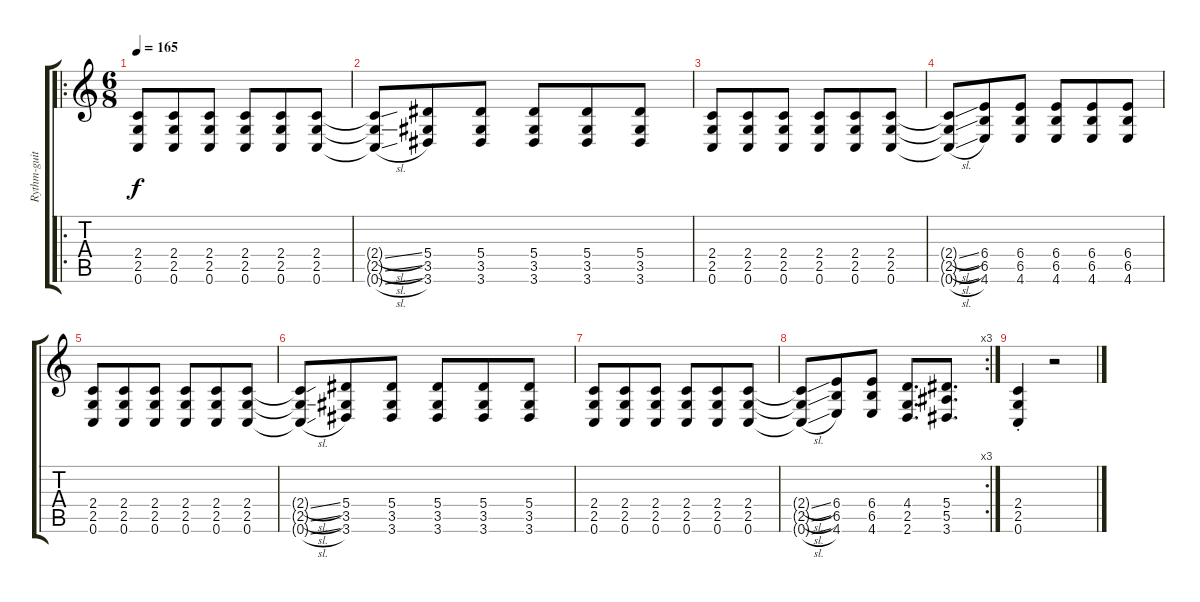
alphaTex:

\track ("Rythm-guitar" "Rythm-guit") {instrument distortionguitar}
\staff {score tabs}
\tuning (C4 G3 Eb3 Bb2 F2 C2) {hide}
\ro
\ts (6 8)
\tempo 165
\clef g2
\ks c
(2.4 2.5 0.6).8{dy f} (2.4 2.5 0.6).8 (2.4 2.5 0.6).8 (2.4 2.5 0.6).8 (2.4 2.5 0.6).8 (2.4 2.5 0.6).8 |
(2.4{sl t} 2.5{sl t} 0.6{sl t}).8 (5.4 3.5 3.6).8 (5.4 3.5 3.6).8 (5.4 3.5 3.6).8 (5.4 3.5 3.6).8 (5.4 3.5 3.6).8 |
(2.4 2.5 0.6).8 (2.4 2.5 0.6).8 (2.4 2.5 0.6).8 (2.4 2.5 0.6).8 (2.4 2.5 0.6).8 (2.4 2.5 0.6).8 |
(2.4{sl t} 2.5{sl t} 0.6{sl t}).8 (6.4 6.5 4.6).8 (6.4 6.5 4.6).8 (6.4 6.5 4.6).8 (6.4 6.5 4.6).8 (6.4 6.5 4.6).8 |
(2.4 2.5 0.6).8 (2.4 2.5 0.6).8 (2.4 2.5 0.6).8 (2.4 2.5 0.6).8 (2.4 2.5 0.6).8 (2.4 2.5 0.6).8 |
(2.4{sl t} 2.5{sl t} 0.6{sl t}).8 (5.4 3.5 3.6).8 (5.4 3.5 3.6).8 (5.4 3.5 3.6).8 (5.4 3.5 3.6).8 (5.4 3.5 3.6).8 |
(2.4 2.5 0.6).8 (2.4 2.5 0.6).8 (2.4 2.5 0.6).8 (2.4 2.5 0.6).8 (2.4 2.5 0.6).8 (2.4 2.5 0.6).8 |
\rc 3
(2.4{sl t} 2.5{sl t} 0.6{sl t}).8 (6.4 6.5 4.6).8 (6.4 6.5 4.6).8 (4.4 2.5 2.6).8{d} (5.4 5.5 3.6).8{d} |
(2.4{st} 2.5{st} 0.6{st}).4 r.2
